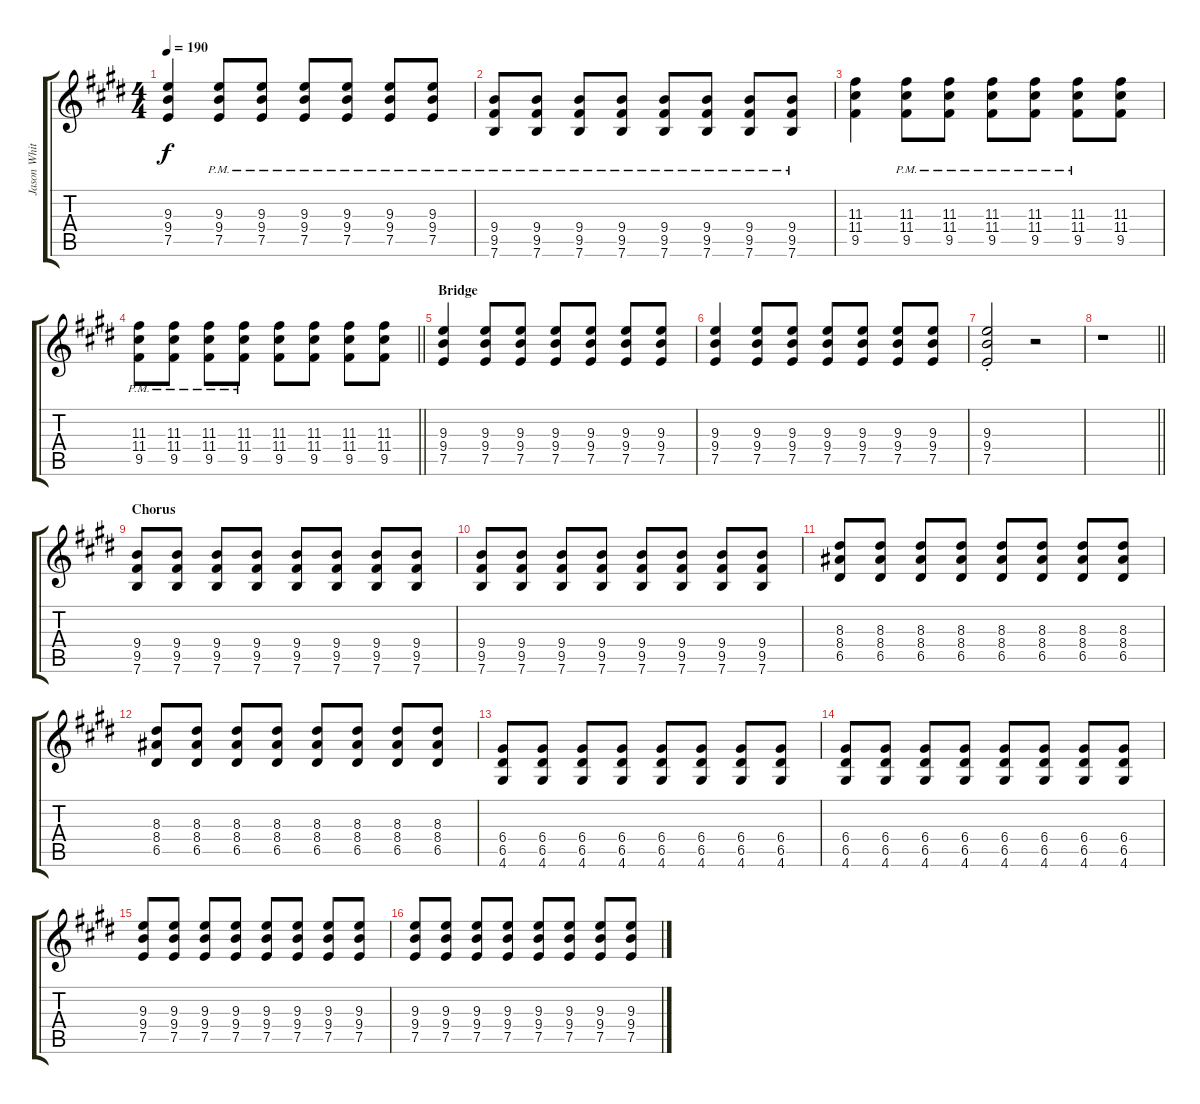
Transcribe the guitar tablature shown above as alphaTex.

\track ("Jason White (Lead Guitar)" "Jason Whit") {instrument distortionguitar}
\staff {score tabs}
\tuning (E4 B3 G3 D3 A2 E2) {hide}
\ts (4 4)
\tempo 190
\clef g2
\ks e
(9.3 9.4 7.5).4{dy f} (9.3{pm} 9.4{pm} 7.5{pm}).8 (9.3{pm} 9.4{pm} 7.5{pm}).8 (9.3{pm} 9.4{pm} 7.5{pm}).8 (9.3{pm} 9.4{pm} 7.5{pm}).8 (9.3{pm} 9.4{pm} 7.5{pm}).8 (9.3{pm} 9.4{pm} 7.5{pm}).8 |
(9.4{pm} 9.5{pm} 7.6{pm}).8 (9.4{pm} 9.5{pm} 7.6{pm}).8 (9.4{pm} 9.5{pm} 7.6{pm}).8 (9.4{pm} 9.5{pm} 7.6{pm}).8 (9.4{pm} 9.5{pm} 7.6{pm}).8 (9.4{pm} 9.5{pm} 7.6{pm}).8 (9.4{pm} 9.5{pm} 7.6{pm}).8 (9.4{pm} 9.5{pm} 7.6{pm}).8 |
(11.3 11.4 9.5).4 (11.3{pm} 11.4{pm} 9.5{pm}).8 (11.3{pm} 11.4{pm} 9.5{pm}).8 (11.3{pm} 11.4{pm} 9.5{pm}).8 (11.3{pm} 11.4{pm} 9.5{pm}).8 (11.3{pm} 11.4{pm} 9.5{pm}).8 (11.3 11.4 9.5).8 |
\barLineRight lightlight
(11.3{pm} 11.4{pm} 9.5{pm}).8 (11.3{pm} 11.4{pm} 9.5{pm}).8 (11.3{pm} 11.4{pm} 9.5{pm}).8 (11.3{pm} 11.4{pm} 9.5{pm}).8 (11.3 11.4 9.5).8 (11.3 11.4 9.5).8 (11.3 11.4 9.5).8 (11.3 11.4 9.5).8 |
\section ("" "Bridge")
(9.3 9.4 7.5).4 (9.3 9.4 7.5).8 (9.3 9.4 7.5).8 (9.3 9.4 7.5).8 (9.3 9.4 7.5).8 (9.3 9.4 7.5).8 (9.3 9.4 7.5).8 |
(9.3 9.4 7.5).4 (9.3 9.4 7.5).8 (9.3 9.4 7.5).8 (9.3 9.4 7.5).8 (9.3 9.4 7.5).8 (9.3 9.4 7.5).8 (9.3 9.4 7.5).8 |
(9.3{st} 9.4{st} 7.5{st}).2 r.2 |
\barLineRight lightlight
r.1 |
\section ("" "Chorus")
(9.4 9.5 7.6).8 (9.4 9.5 7.6).8 (9.4 9.5 7.6).8 (9.4 9.5 7.6).8 (9.4 9.5 7.6).8 (9.4 9.5 7.6).8 (9.4 9.5 7.6).8 (9.4 9.5 7.6).8 |
(9.4 9.5 7.6).8 (9.4 9.5 7.6).8 (9.4 9.5 7.6).8 (9.4 9.5 7.6).8 (9.4 9.5 7.6).8 (9.4 9.5 7.6).8 (9.4 9.5 7.6).8 (9.4 9.5 7.6).8 |
(8.3 8.4 6.5).8 (8.3 8.4 6.5).8 (8.3 8.4 6.5).8 (8.3 8.4 6.5).8 (8.3 8.4 6.5).8 (8.3 8.4 6.5).8 (8.3 8.4 6.5).8 (8.3 8.4 6.5).8 |
(8.3 8.4 6.5).8 (8.3 8.4 6.5).8 (8.3 8.4 6.5).8 (8.3 8.4 6.5).8 (8.3 8.4 6.5).8 (8.3 8.4 6.5).8 (8.3 8.4 6.5).8 (8.3 8.4 6.5).8 |
(6.4 6.5 4.6).8 (6.4 6.5 4.6).8 (6.4 6.5 4.6).8 (6.4 6.5 4.6).8 (6.4 6.5 4.6).8 (6.4 6.5 4.6).8 (6.4 6.5 4.6).8 (6.4 6.5 4.6).8 |
(6.4 6.5 4.6).8 (6.4 6.5 4.6).8 (6.4 6.5 4.6).8 (6.4 6.5 4.6).8 (6.4 6.5 4.6).8 (6.4 6.5 4.6).8 (6.4 6.5 4.6).8 (6.4 6.5 4.6).8 |
(9.3 9.4 7.5).8 (9.3 9.4 7.5).8 (9.3 9.4 7.5).8 (9.3 9.4 7.5).8 (9.3 9.4 7.5).8 (9.3 9.4 7.5).8 (9.3 9.4 7.5).8 (9.3 9.4 7.5).8 |
(9.3 9.4 7.5).8 (9.3 9.4 7.5).8 (9.3 9.4 7.5).8 (9.3 9.4 7.5).8 (9.3 9.4 7.5).8 (9.3 9.4 7.5).8 (9.3 9.4 7.5).8 (9.3 9.4 7.5).8
